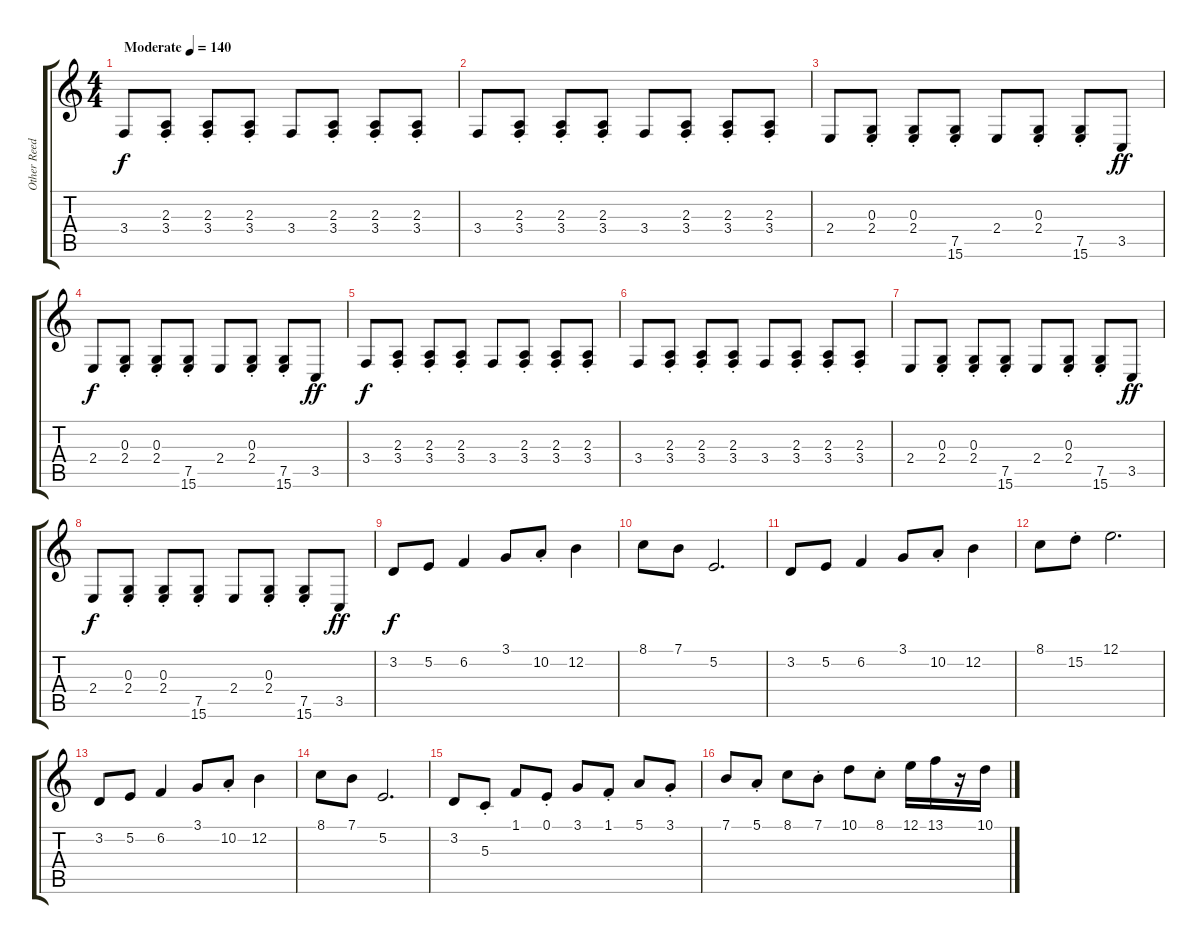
\track ("Other Reeds" "Other Reed") {instrument bassoon}
\staff {score tabs}
\tuning (E4 B3 G3 D3 A2 E2) {hide}
\ts (4 4)
\tempo (140 "Moderate")
\clef g2
\ks c
3.4.8{dy f instrument bassoon} (2.3{st} 3.4{st}).8 (2.3{st} 3.4{st}).8 (2.3{st} 3.4{st}).8 3.4.8 (2.3{st} 3.4{st}).8 (2.3{st} 3.4{st}).8 (2.3{st} 3.4{st}).8 |
3.4.8 (2.3{st} 3.4{st}).8 (2.3{st} 3.4{st}).8 (2.3{st} 3.4{st}).8 3.4.8 (2.3{st} 3.4{st}).8 (2.3{st} 3.4{st}).8 (2.3{st} 3.4{st}).8 |
2.4.8 (0.3{st} 2.4{st}).8 (0.3{st} 2.4{st}).8 (7.5{st} 15.6{st}).8 2.4.8 (0.3{st} 2.4{st}).8 (7.5{st} 15.6{st}).8 3.5.8{dy ff} |
2.4.8{dy f} (0.3{st} 2.4{st}).8 (0.3{st} 2.4{st}).8 (7.5{st} 15.6{st}).8 2.4.8 (0.3{st} 2.4{st}).8 (7.5{st} 15.6{st}).8 3.5.8{dy ff} |
3.4.8{dy f} (2.3{st} 3.4{st}).8 (2.3{st} 3.4{st}).8 (2.3{st} 3.4{st}).8 3.4.8 (2.3{st} 3.4{st}).8 (2.3{st} 3.4{st}).8 (2.3{st} 3.4{st}).8 |
3.4.8 (2.3{st} 3.4{st}).8 (2.3{st} 3.4{st}).8 (2.3{st} 3.4{st}).8 3.4.8 (2.3{st} 3.4{st}).8 (2.3{st} 3.4{st}).8 (2.3{st} 3.4{st}).8 |
2.4.8 (0.3{st} 2.4{st}).8 (0.3{st} 2.4{st}).8 (7.5{st} 15.6{st}).8 2.4.8 (0.3{st} 2.4{st}).8 (7.5{st} 15.6{st}).8 3.5.8{dy ff} |
2.4.8{dy f} (0.3{st} 2.4{st}).8 (0.3{st} 2.4{st}).8 (7.5{st} 15.6{st}).8 2.4.8 (0.3{st} 2.4{st}).8 (7.5{st} 15.6{st}).8 3.5.8{dy ff} |
3.2.8{dy f volume 14 instrument clarinet} 5.2.8 6.2.4 3.1.8 10.2{st}.8 12.2.4 |
8.1.8 7.1.8 5.2.2{d} |
3.2.8 5.2.8 6.2.4 3.1.8 10.2{st}.8 12.2.4 |
8.1.8 15.2{st}.8 12.1.2{d} |
3.2.8 5.2.8 6.2.4 3.1.8 10.2{st}.8 12.2.4 |
8.1.8 7.1.8 5.2.2{d} |
3.2.8 5.3{st}.8 1.1.8 0.1{st}.8 3.1.8 1.1{st}.8 5.1.8 3.1{st}.8 |
7.1.8 5.1{st}.8 8.1.8 7.1{st}.8 10.1.8 8.1{st}.8 12.1.16 13.1.16 r.16 10.1.16
